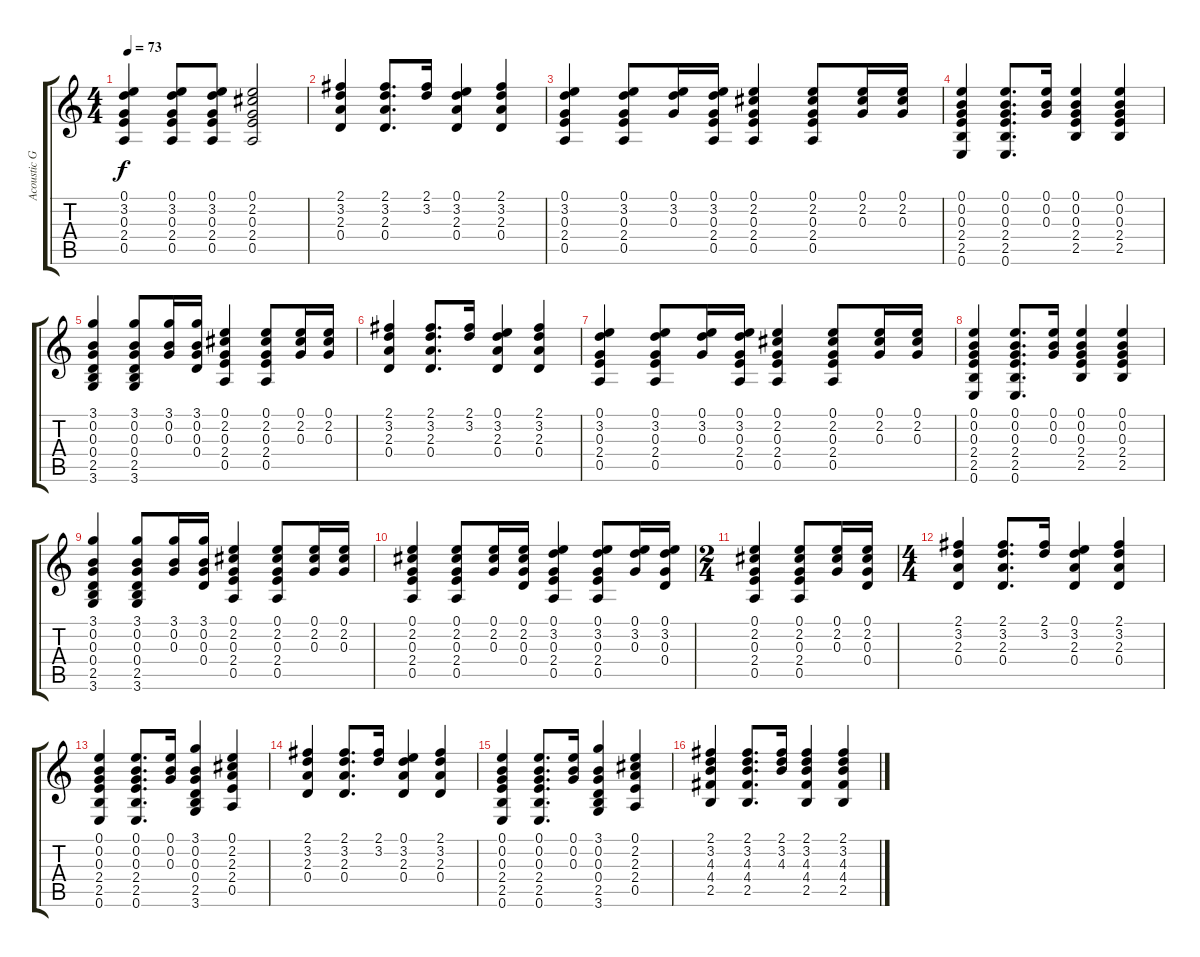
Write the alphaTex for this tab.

\track ("Acoustic Guitar" "Acoustic G") {instrument acousticguitarsteel}
\staff {score tabs}
\tuning (E4 B3 G3 D3 A2 E2) {hide}
\ts (4 4)
\tempo 73
\clef g2
\ks c
(0.1 3.2 0.3 2.4 0.5).4{dy f} (0.1 3.2 0.3 2.4 0.5).8 (0.1 3.2 0.3 2.4 0.5).8 (0.1 2.2 0.3 2.4 0.5).2 |
(2.1 3.2 2.3 0.4).4 (2.1 3.2 2.3 0.4).8{d} (2.1 3.2).16 (0.1 3.2 2.3 0.4).4 (2.1 3.2 2.3 0.4).4 |
(0.1 3.2 0.3 2.4 0.5).4 (0.1 3.2 0.3 2.4 0.5).8 (0.1 3.2 0.3).16 (0.1 3.2 0.3 2.4 0.5).16 (0.1 2.2 0.3 2.4 0.5).4 (0.1 2.2 0.3 2.4 0.5).8 (0.1 2.2 0.3).16 (0.1 2.2 0.3).16 |
(0.1 0.2 0.3 2.4 2.5 0.6).4 (0.1 0.2 0.3 2.4 2.5 0.6).8{d} (0.1 0.2 0.3).16 (0.1 0.2 0.3 2.4 2.5).4 (0.1 0.2 0.3 2.4 2.5).4 |
(3.1 0.2 0.3 0.4 2.5 3.6).4 (3.1 0.2 0.3 0.4 2.5 3.6).8 (3.1 0.2 0.3).16 (3.1 0.2 0.3 0.4).16 (0.1 2.2 0.3 2.4 0.5).4 (0.1 2.2 0.3 2.4 0.5).8 (0.1 2.2 0.3).16 (0.1 2.2 0.3).16 |
(2.1 3.2 2.3 0.4).4 (2.1 3.2 2.3 0.4).8{d} (2.1 3.2).16 (0.1 3.2 2.3 0.4).4 (2.1 3.2 2.3 0.4).4 |
(0.1 3.2 0.3 2.4 0.5).4 (0.1 3.2 0.3 2.4 0.5).8 (0.1 3.2 0.3).16 (0.1 3.2 0.3 2.4 0.5).16 (0.1 2.2 0.3 2.4 0.5).4 (0.1 2.2 0.3 2.4 0.5).8 (0.1 2.2 0.3).16 (0.1 2.2 0.3).16 |
(0.1 0.2 0.3 2.4 2.5 0.6).4 (0.1 0.2 0.3 2.4 2.5 0.6).8{d} (0.1 0.2 0.3).16 (0.1 0.2 0.3 2.4 2.5).4 (0.1 0.2 0.3 2.4 2.5).4 |
(3.1 0.2 0.3 0.4 2.5 3.6).4 (3.1 0.2 0.3 0.4 2.5 3.6).8 (3.1 0.2 0.3).16 (3.1 0.2 0.3 0.4).16 (0.1 2.2 0.3 2.4 0.5).4 (0.1 2.2 0.3 2.4 0.5).8 (0.1 2.2 0.3).16 (0.1 2.2 0.3).16 |
(0.1 2.2 0.3 2.4 0.5).4 (0.1 2.2 0.3 2.4 0.5).8 (0.1 2.2 0.3).16 (0.1 2.2 0.3 0.4).16 (0.1 3.2 0.3 2.4 0.5).4 (0.1 3.2 0.3 2.4 0.5).8 (0.1 3.2 0.3).16 (0.1 3.2 0.3 0.4).16 |
\ts (2 4)
(0.1 2.2 0.3 2.4 0.5).4 (0.1 2.2 0.3 2.4 0.5).8 (0.1 2.2 0.3).16 (0.1 2.2 0.3 0.4).16 |
\ts (4 4)
(2.1 3.2 2.3 0.4).4 (2.1 3.2 2.3 0.4).8{d} (2.1 3.2).16 (0.1 3.2 2.3 0.4).4 (2.1 3.2 2.3 0.4).4 |
(0.1 0.2 0.3 2.4 2.5 0.6).4 (0.1 0.2 0.3 2.4 2.5 0.6).8{d} (0.1 0.2 0.3).16 (3.1 0.2 0.3 0.4 2.5 3.6).4 (0.1 2.2 2.3 2.4 0.5).4 |
(2.1 3.2 2.3 0.4).4 (2.1 3.2 2.3 0.4).8{d} (2.1 3.2).16 (0.1 3.2 2.3 0.4).4 (2.1 3.2 2.3 0.4).4 |
(0.1 0.2 0.3 2.4 2.5 0.6).4 (0.1 0.2 0.3 2.4 2.5 0.6).8{d} (0.1 0.2 0.3).16 (3.1 0.2 0.3 0.4 2.5 3.6).4 (0.1 2.2 2.3 2.4 0.5).4 |
(2.1 3.2 4.3 4.4 2.5).4 (2.1 3.2 4.3 4.4 2.5).8{d} (2.1 3.2 4.3).16 (2.1 3.2 4.3 4.4 2.5).4 (2.1 3.2 4.3 4.4 2.5).4
